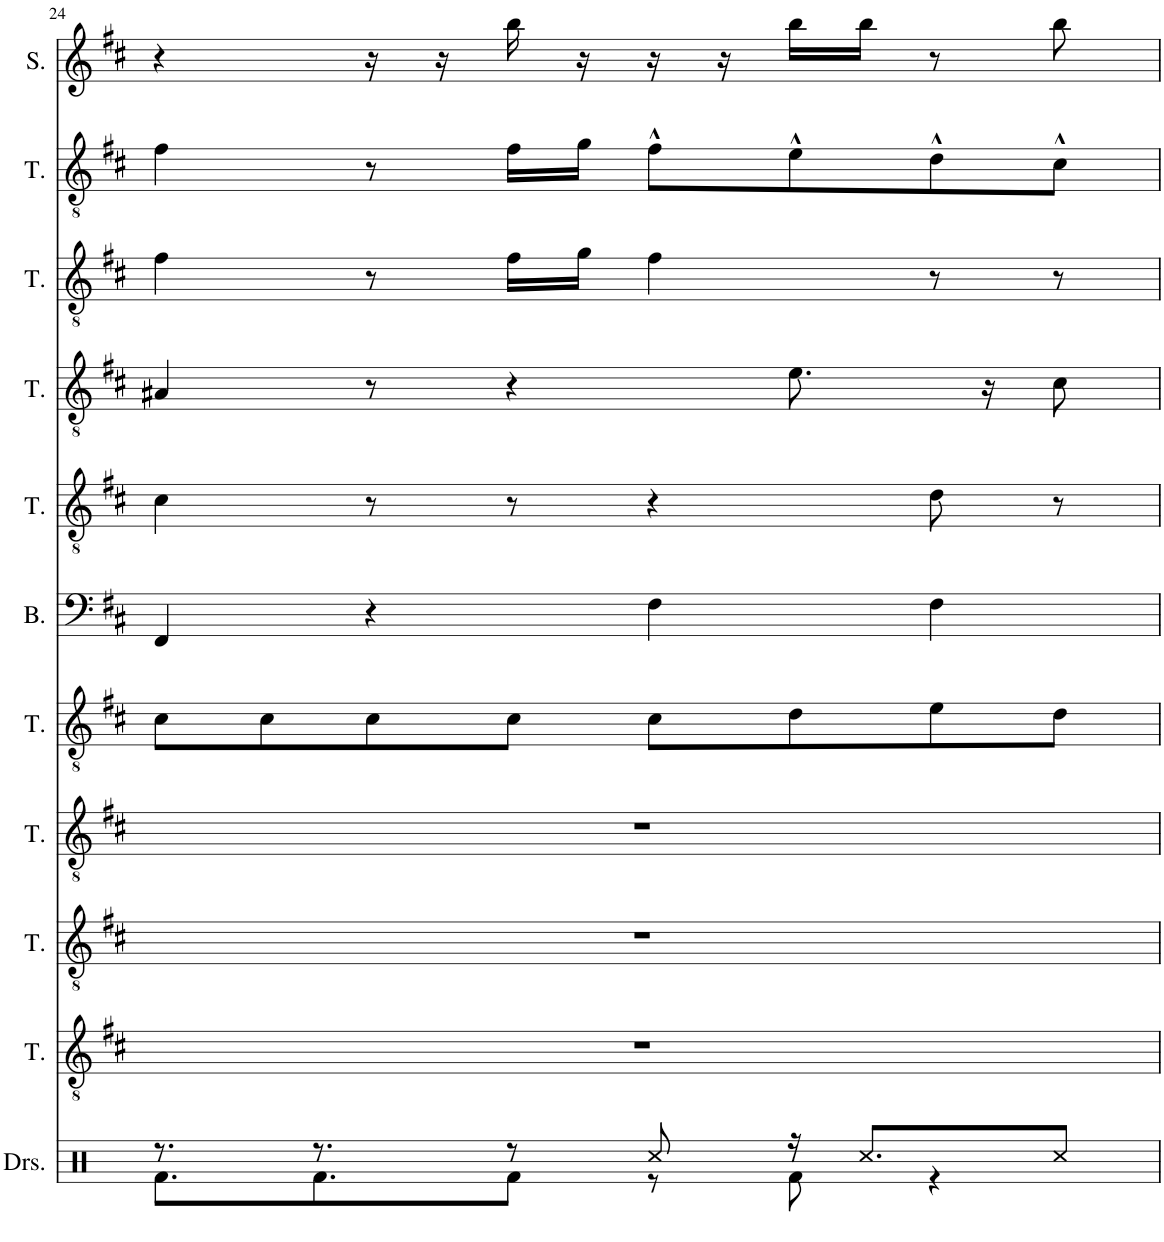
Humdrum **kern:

**kern	**kern	**kern	**kern	**kern	**kern	**kern	**kern	**kern	**kern	**kern
*part11	*part10	*part9	*part8	*part7	*part6	*part5	*part4	*part3	*part2	*part1
*staff11	*staff10	*staff9	*staff8	*staff7	*staff6	*staff5	*staff4	*staff3	*staff2	*staff1
*I"Drumset	*I"Tenor	*I"Tenor	*I"Tenor	*I"Tenor	*I"Bass	*I"Tenor	*I"Tenor	*I"Tenor	*I"Tenor	*I"Soprano
*I'Drs.	*I'T.	*I'T.	*I'T.	*I'T.	*I'B.	*I'T.	*I'T.	*I'T.	*I'T.	*I'S.
!!LO:PB:g=z
*clefX	*clefGv2	*clefGv2	*clefGv2	*clefGv2	*clefF4	*clefGv2	*clefGv2	*clefGv2	*clefGv2	*clefG2
*k[]	*k[f#c#]	*k[f#c#]	*k[f#c#]	*k[f#c#]	*k[f#c#]	*k[f#c#]	*k[f#c#]	*k[f#c#]	*k[f#c#]	*k[f#c#]
=24	=24	=24	=24	=24	=24	=24	=24	=24	=24	=24
*^	*	*	*	*	*	*	*	*	*	*
8.r	8.Rf\L	1r	1r	1r	8c#\L	4FF#/	4c#\	4A#X/	4f#\	4f#\	4r
.	.	.	.	.	8c#\	.	.	.	.	.	.
8.r	8.Rf\	.	.	.	.	.	.	.	.	.	.
.	.	.	.	.	8c#\	4r	8r	8r	8r	8r	16r
.	.	.	.	.	.	.	.	.	.	.	16r
8r	8Rf\J	.	.	.	8c#\J	.	8r	4r	16f#\LL	16f#\LL	16bb\
.	.	.	.	.	.	.	.	.	16g\JJ	16g\JJ	16r
8Rcc/	8r	.	.	.	8c#\L	4F#\	4r	.	4f#\	8f#^^\L	16r
.	.	.	.	.	.	.	.	.	.	.	16r
16r	8Rf\	.	.	.	8d\	.	.	8.e\	.	8e^^\	16bb\LL
8.Rcc/L	.	.	.	.	.	.	.	.	.	.	16bb\JJ
.	4r	.	.	.	8e\	4F#\	8d\	.	8r	8d^^\	8r
.	.	.	.	.	.	.	.	16r	.	.	.
8Rcc/J	.	.	.	.	8d\J	.	8r	8c#\	8r	8c#^^\J	8bb\
*v	*v	*	*	*	*	*	*	*	*	*	*
=	=	=	=	=	=	=	=	=	=	=
*-	*-	*-	*-	*-	*-	*-	*-	*-	*-	*-
